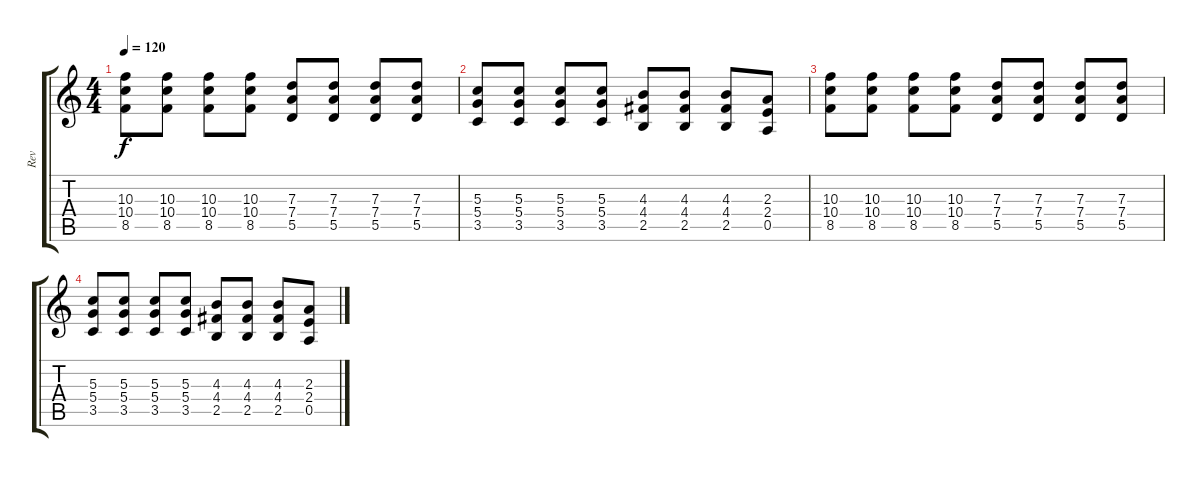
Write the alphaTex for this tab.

\track ("Rev" "Rev") {instrument distortionguitar}
\staff {score tabs}
\tuning (E4 B3 G3 D3 A2 E2) {hide}
\ts (4 4)
\tempo 120
\clef g2
\ks c
(10.3 10.4 8.5).8{dy f} (10.3 10.4 8.5).8 (10.3 10.4 8.5).8 (10.3 10.4 8.5).8 (7.3 7.4 5.5).8 (7.3 7.4 5.5).8 (7.3 7.4 5.5).8 (7.3 7.4 5.5).8 |
(5.3 5.4 3.5).8 (5.3 5.4 3.5).8 (5.3 5.4 3.5).8 (5.3 5.4 3.5).8 (4.3 4.4 2.5).8 (4.3 4.4 2.5).8 (4.3 4.4 2.5).8 (2.3 2.4 0.5).8 |
(10.3 10.4 8.5).8 (10.3 10.4 8.5).8 (10.3 10.4 8.5).8 (10.3 10.4 8.5).8 (7.3 7.4 5.5).8 (7.3 7.4 5.5).8 (7.3 7.4 5.5).8 (7.3 7.4 5.5).8 |
(5.3 5.4 3.5).8 (5.3 5.4 3.5).8 (5.3 5.4 3.5).8 (5.3 5.4 3.5).8 (4.3 4.4 2.5).8 (4.3 4.4 2.5).8 (4.3 4.4 2.5).8 (2.3 2.4 0.5).8
